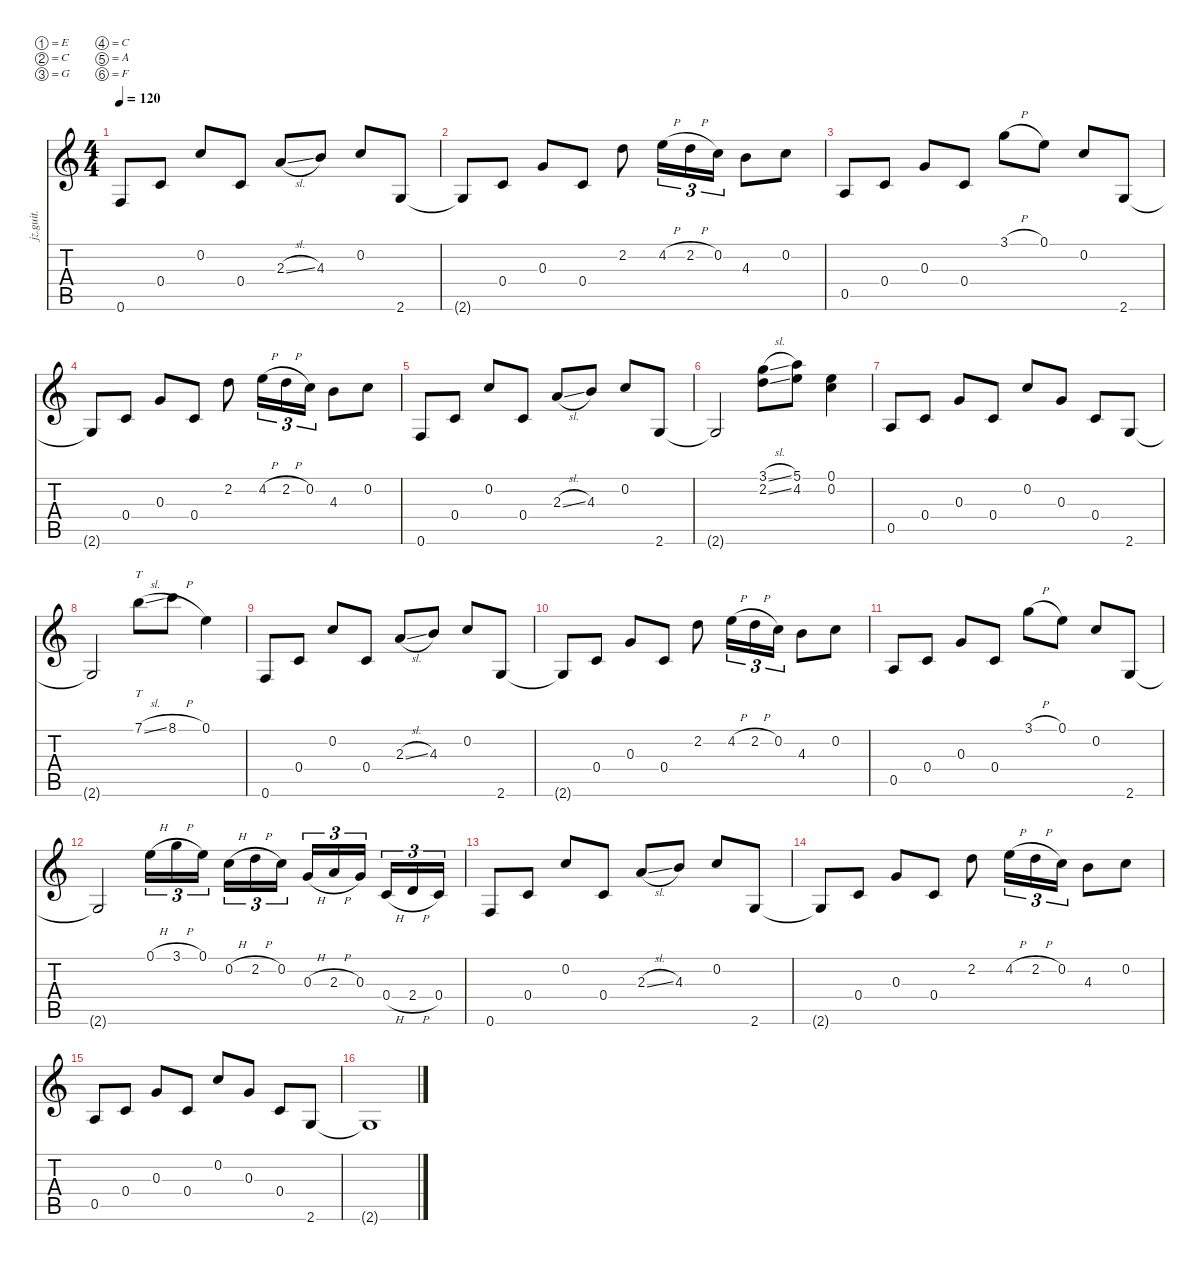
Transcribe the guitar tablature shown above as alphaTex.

\defaultSystemsLayout 4
\hideDynamics
\bracketExtendMode nobrackets
\track ("Jazz Guitar" "jz.guit.") {instrument electricguitarjazz}
\staff {score tabs}
\tuning (E4 C4 G3 C3 A2 F2)
\ts (4 4)
\tempo 120
\clef g2
\ks c
0.6.8{dy mf instrument electricguitarjazz beam Up} 0.4.8{beam Up} 0.2.8{beam Up} 0.4.8{beam Up} 2.3{sl}.8{beam Up} 4.3.8{beam Up} 0.2.8{beam Up} 2.6.8{beam Up} |
2.6{t}.8{beam Up} 0.4.8{beam Up} 0.3.8{beam Up} 0.4.8{beam Up} 2.2.8{beam Down} 4.2{h}.16{tu (3 2) beam Down} 2.2{h}.16{tu (3 2) beam Down} 0.2.16{tu (3 2) beam Down} 4.3.8{beam Down} 0.2.8{beam Down} |
0.5.8{beam Up} 0.4.8{beam Up} 0.3.8{beam Up} 0.4.8{beam Up} 3.1{h}.8{beam Down} 0.1.8{beam Down} 0.2.8{beam Up} 2.6.8{beam Up} |
2.6{t}.8{beam Up} 0.4.8{beam Up} 0.3.8{beam Up} 0.4.8{beam Up} 2.2.8{beam Down} 4.2{h}.16{tu (3 2) beam Down} 2.2{h}.16{tu (3 2) beam Down} 0.2.16{tu (3 2) beam Down} 4.3.8{beam Down} 0.2.8{beam Down} |
0.6.8{beam Up} 0.4.8{beam Up} 0.2.8{beam Up} 0.4.8{beam Up} 2.3{sl}.8{beam Up} 4.3.8{beam Up} 0.2.8{beam Up} 2.6.8{beam Up} |
2.6{t}.2{beam Up} (2.2{sl} 3.1{sl}).8{beam Down} (5.1 4.2).8{beam Down} (0.1 0.2).4{beam Down} |
0.5.8{beam Up} 0.4.8{beam Up} 0.3.8{beam Up} 0.4.8{beam Up} 0.2.8{beam Up} 0.3.8{beam Up} 0.4.8{beam Up} 2.6.8{beam Up} |
2.6{t}.2{beam Up} 7.1{sl}.8{tt beam Down} 8.1{h}.8{beam Down} 0.1.4{beam Down} |
0.6.8{beam Up} 0.4.8{beam Up} 0.2.8{beam Up} 0.4.8{beam Up} 2.3{sl}.8{beam Up} 4.3.8{beam Up} 0.2.8{beam Up} 2.6.8{beam Up} |
2.6{t}.8{beam Up} 0.4.8{beam Up} 0.3.8{beam Up} 0.4.8{beam Up} 2.2.8{beam Down} 4.2{h}.16{tu (3 2) beam Down} 2.2{h}.16{tu (3 2) beam Down} 0.2.16{tu (3 2) beam Down} 4.3.8{beam Down} 0.2.8{beam Down} |
0.5.8{beam Up} 0.4.8{beam Up} 0.3.8{beam Up} 0.4.8{beam Up} 3.1{h}.8{beam Down} 0.1.8{beam Down} 0.2.8{beam Up} 2.6.8{beam Up} |
2.6{t}.2{beam Up} 0.1{h}.16{tu (3 2) beam Down} 3.1{h}.16{tu (3 2) beam Down} 0.1.16{tu (3 2) beam Down} 0.2{h}.16{tu (3 2) beam Down} 2.2{h}.16{tu (3 2) beam Down} 0.2.16{tu (3 2) beam Down} 0.3{h}.16{tu (3 2) beam Up} 2.3{h}.16{tu (3 2) beam Up} 0.3.16{tu (3 2) beam Up} 0.4{h}.16{tu (3 2) beam Up} 2.4{h}.16{tu (3 2) beam Up} 0.4.16{tu (3 2) beam Up} |
0.6.8{beam Up} 0.4.8{beam Up} 0.2.8{beam Up} 0.4.8{beam Up} 2.3{sl}.8{beam Up} 4.3.8{beam Up} 0.2.8{beam Up} 2.6.8{beam Up} |
2.6{t}.8{beam Up} 0.4.8{beam Up} 0.3.8{beam Up} 0.4.8{beam Up} 2.2.8{beam Down} 4.2{h}.16{tu (3 2) beam Down} 2.2{h}.16{tu (3 2) beam Down} 0.2.16{tu (3 2) beam Down} 4.3.8{beam Down} 0.2.8{beam Down} |
0.5.8{beam Up} 0.4.8{beam Up} 0.3.8{beam Up} 0.4.8{beam Up} 0.2.8{beam Up} 0.3.8{beam Up} 0.4.8{beam Up} 2.6.8{beam Up} |
2.6{t}.1{beam Up}
